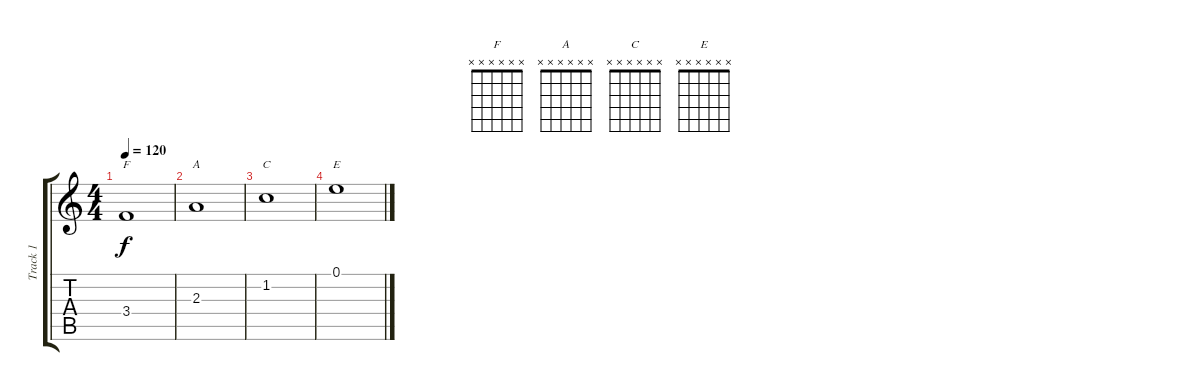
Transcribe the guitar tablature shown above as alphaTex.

\track ("Track 1" "Track 1") {instrument acousticguitarsteel}
\staff {score tabs}
\tuning (E4 B3 G3 D3 A2 E2) {hide}
\chord ("F" x x x x x x)
\chord ("A" x x x x x x)
\chord ("C" x x x x x x)
\chord ("E" x x x x x x)
\ts (4 4)
\tempo 120
\clef g2
\ks c
3.4.1{ch "F" dy f} |
2.3.1{ch "A"} |
1.2.1{ch "C"} |
0.1.1{ch "E"}
